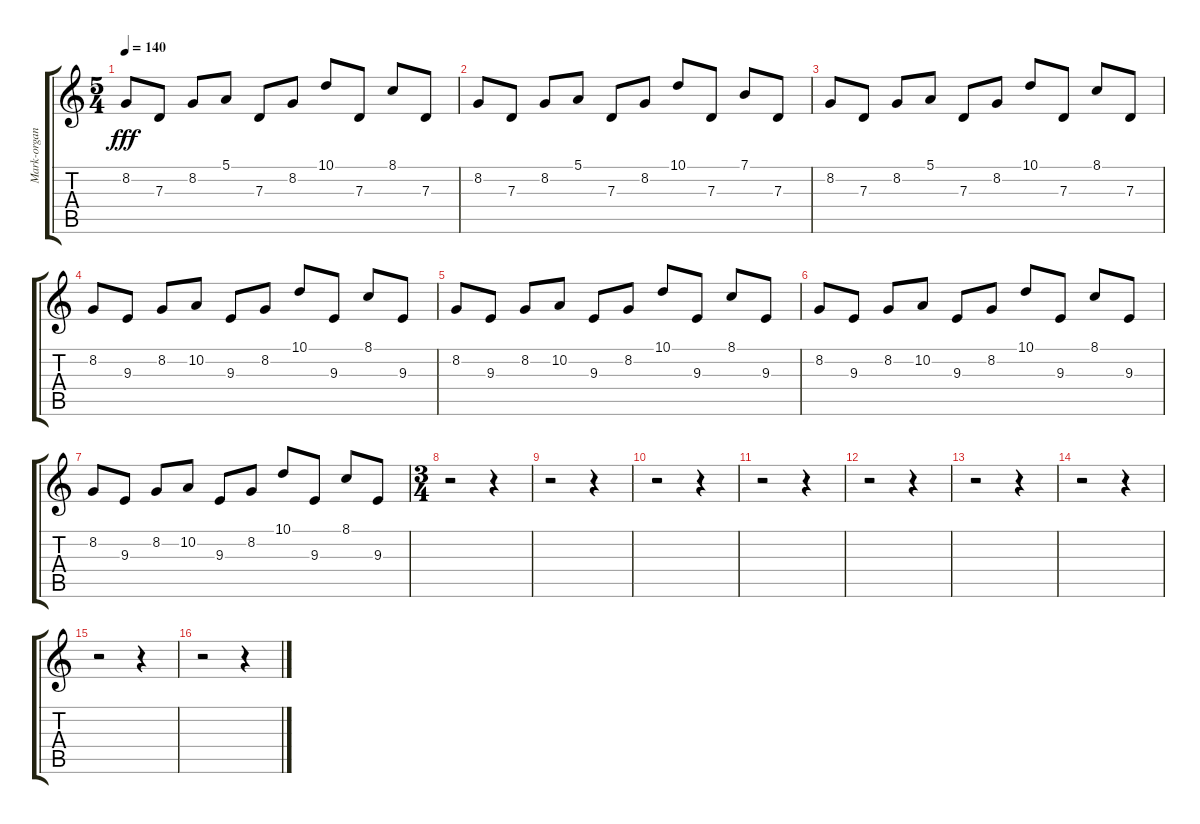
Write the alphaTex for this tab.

\track ("Mark-organ" "Mark-organ") {instrument acousticgrandpiano}
\staff {score tabs}
\tuning (E4 B3 G3 D3 A2 E2) {hide}
\ts (5 4)
\tempo 140
\clef g2
\ks c
8.2.8{dy fff} 7.3.8 8.2.8 5.1.8 7.3.8 8.2.8 10.1.8 7.3.8 8.1.8 7.3.8 |
8.2.8 7.3.8 8.2.8 5.1.8 7.3.8 8.2.8 10.1.8 7.3.8 7.1.8 7.3.8 |
8.2.8 7.3.8 8.2.8 5.1.8 7.3.8 8.2.8 10.1.8 7.3.8 8.1.8 7.3.8 |
8.2.8 9.3.8 8.2.8 10.2.8 9.3.8 8.2.8 10.1.8 9.3.8 8.1.8 9.3.8 |
8.2.8 9.3.8 8.2.8 10.2.8 9.3.8 8.2.8 10.1.8 9.3.8 8.1.8 9.3.8 |
8.2.8 9.3.8 8.2.8 10.2.8 9.3.8 8.2.8 10.1.8 9.3.8 8.1.8 9.3.8 |
8.2.8 9.3.8 8.2.8 10.2.8 9.3.8 8.2.8 10.1.8 9.3.8 8.1.8 9.3.8 |
\ts (3 4)
r.2 r.4 |
r.2 r.4 |
r.2 r.4 |
r.2 r.4 |
r.2 r.4 |
r.2 r.4 |
r.2 r.4 |
r.2 r.4 |
r.2 r.4
